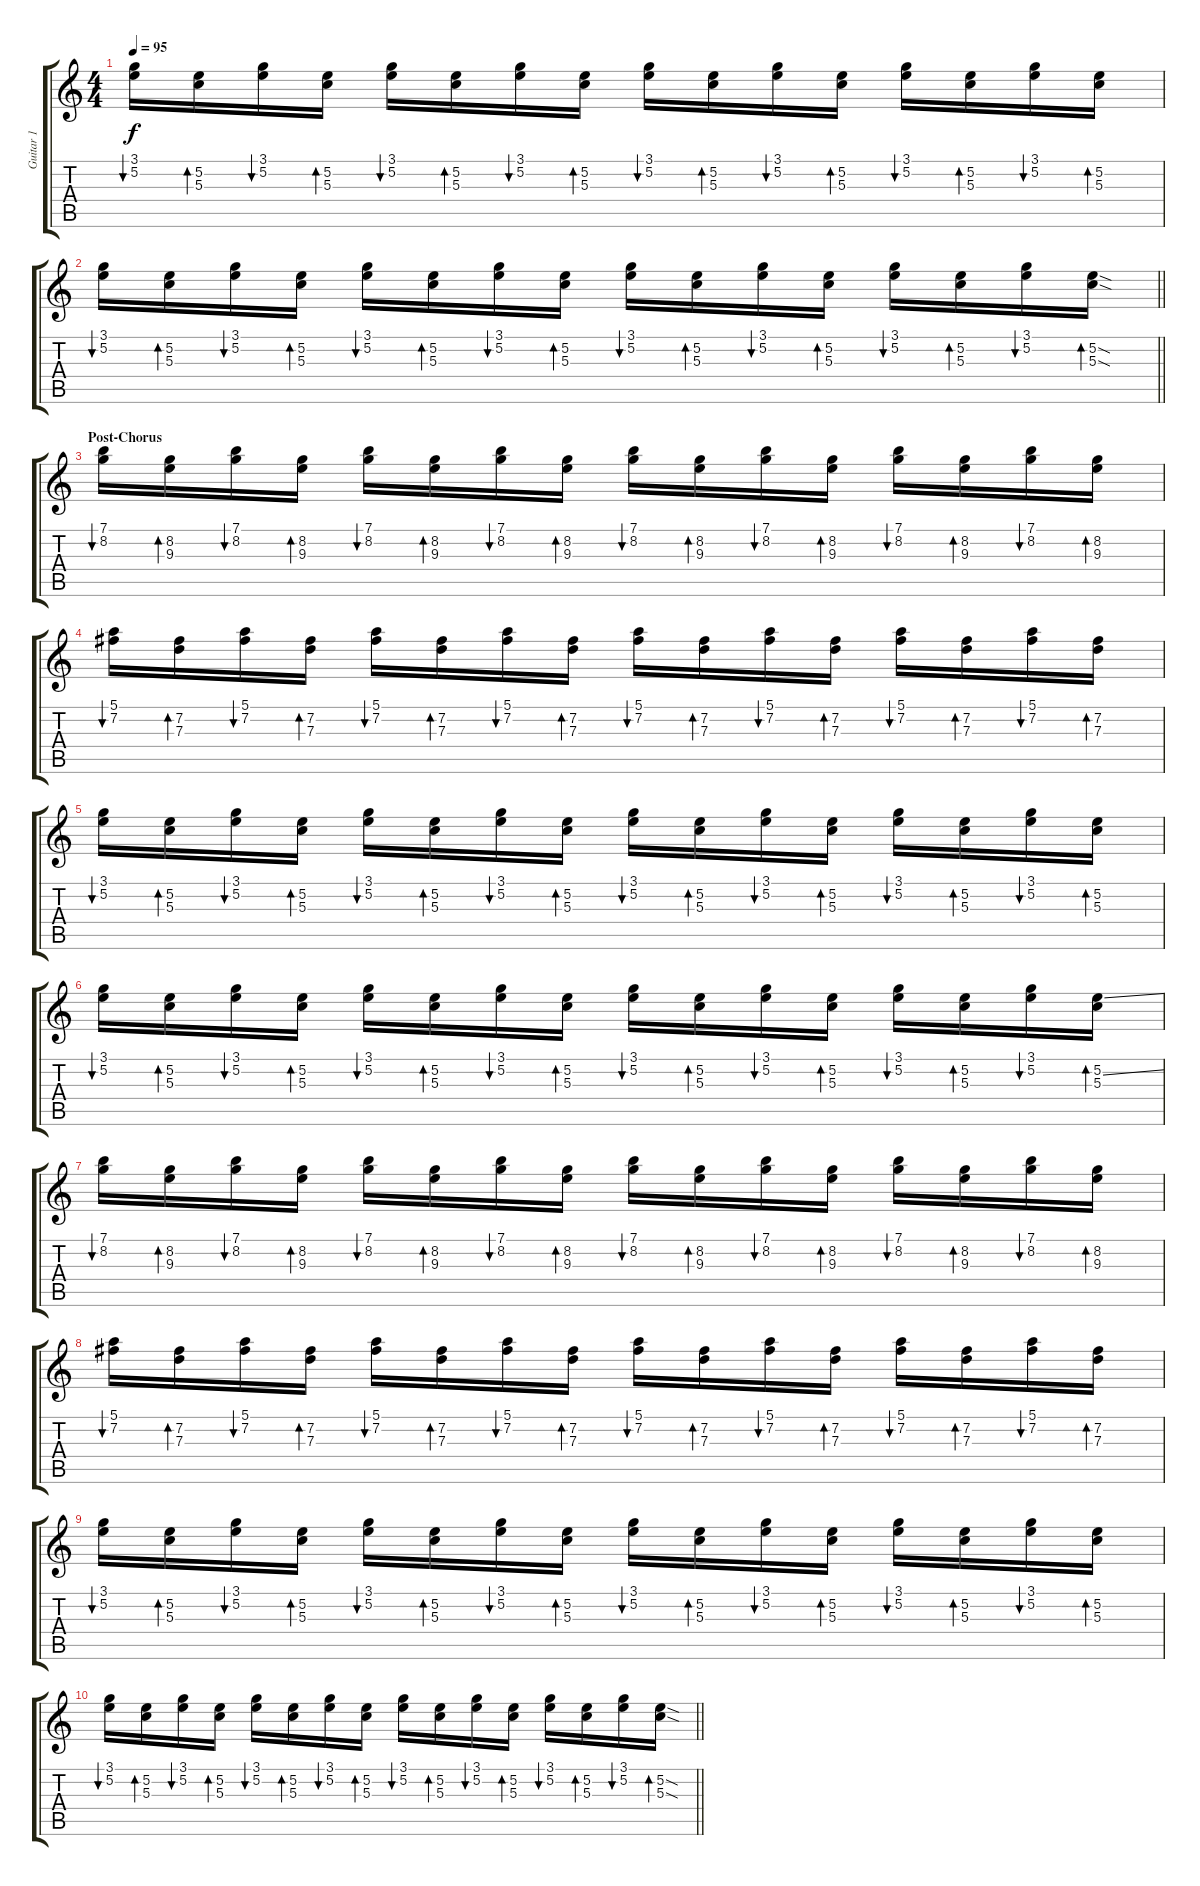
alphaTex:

\track ("Guitar 1" "Guitar 1") {instrument overdrivenguitar}
\staff {score tabs}
\tuning (E4 B3 G3 D3 A2 E2) {hide}
\ts (4 4)
\tempo 95
\clef g2
\ks c
(3.1 5.2).16{bu 120 dy f} (5.2 5.3).16{bd 120} (3.1 5.2).16{bu 120} (5.2 5.3).16{bd 120} (3.1 5.2).16{bu 120} (5.2 5.3).16{bd 120} (3.1 5.2).16{bu 120} (5.2 5.3).16{bd 120} (3.1 5.2).16{bu 120} (5.2 5.3).16{bd 120} (3.1 5.2).16{bu 120} (5.2 5.3).16{bd 120} (3.1 5.2).16{bu 120} (5.2 5.3).16{bd 120} (3.1 5.2).16{bu 120} (5.2 5.3).16{bd 120} |
\barLineRight lightlight
(3.1 5.2).16{bu 120} (5.2 5.3).16{bd 120} (3.1 5.2).16{bu 120} (5.2 5.3).16{bd 120} (3.1 5.2).16{bu 120} (5.2 5.3).16{bd 120} (3.1 5.2).16{bu 120} (5.2 5.3).16{bd 120} (3.1 5.2).16{bu 120} (5.2 5.3).16{bd 120} (3.1 5.2).16{bu 120} (5.2 5.3).16{bd 120} (3.1 5.2).16{bu 120} (5.2 5.3).16{bd 120} (3.1 5.2).16{bu 120} (5.2{sod} 5.3{sod}).16{bd 120} |
\section ("" "Post-Chorus")
(7.1 8.2).16{bu 120} (8.2 9.3).16{bd 120} (7.1 8.2).16{bu 120} (8.2 9.3).16{bd 120} (7.1 8.2).16{bu 120} (8.2 9.3).16{bd 120} (7.1 8.2).16{bu 120} (8.2 9.3).16{bd 120} (7.1 8.2).16{bu 120} (8.2 9.3).16{bd 120} (7.1 8.2).16{bu 120} (8.2 9.3).16{bd 120} (7.1 8.2).16{bu 120} (8.2 9.3).16{bd 120} (7.1 8.2).16{bu 120} (8.2 9.3).16{bd 120} |
(5.1 7.2).16{bu 120} (7.2 7.3).16{bd 120} (5.1 7.2).16{bu 120} (7.2 7.3).16{bd 120} (5.1 7.2).16{bu 120} (7.2 7.3).16{bd 120} (5.1 7.2).16{bu 120} (7.2 7.3).16{bd 120} (5.1 7.2).16{bu 120} (7.2 7.3).16{bd 120} (5.1 7.2).16{bu 120} (7.2 7.3).16{bd 120} (5.1 7.2).16{bu 120} (7.2 7.3).16{bd 120} (5.1 7.2).16{bu 120} (7.2 7.3).16{bd 120} |
(3.1 5.2).16{bu 120} (5.2 5.3).16{bd 120} (3.1 5.2).16{bu 120} (5.2 5.3).16{bd 120} (3.1 5.2).16{bu 120} (5.2 5.3).16{bd 120} (3.1 5.2).16{bu 120} (5.2 5.3).16{bd 120} (3.1 5.2).16{bu 120} (5.2 5.3).16{bd 120} (3.1 5.2).16{bu 120} (5.2 5.3).16{bd 120} (3.1 5.2).16{bu 120} (5.2 5.3).16{bd 120} (3.1 5.2).16{bu 120} (5.2 5.3).16{bd 120} |
(3.1 5.2).16{bu 120} (5.2 5.3).16{bd 120} (3.1 5.2).16{bu 120} (5.2 5.3).16{bd 120} (3.1 5.2).16{bu 120} (5.2 5.3).16{bd 120} (3.1 5.2).16{bu 120} (5.2 5.3).16{bd 120} (3.1 5.2).16{bu 120} (5.2 5.3).16{bd 120} (3.1 5.2).16{bu 120} (5.2 5.3).16{bd 120} (3.1 5.2).16{bu 120} (5.2 5.3).16{bd 120} (3.1 5.2).16{bu 120} (5.2{ss} 5.3).16{bd 120} |
(7.1 8.2).16{bu 120} (8.2 9.3).16{bd 120} (7.1 8.2).16{bu 120} (8.2 9.3).16{bd 120} (7.1 8.2).16{bu 120} (8.2 9.3).16{bd 120} (7.1 8.2).16{bu 120} (8.2 9.3).16{bd 120} (7.1 8.2).16{bu 120} (8.2 9.3).16{bd 120} (7.1 8.2).16{bu 120} (8.2 9.3).16{bd 120} (7.1 8.2).16{bu 120} (8.2 9.3).16{bd 120} (7.1 8.2).16{bu 120} (8.2 9.3).16{bd 120} |
(5.1 7.2).16{bu 120} (7.2 7.3).16{bd 120} (5.1 7.2).16{bu 120} (7.2 7.3).16{bd 120} (5.1 7.2).16{bu 120} (7.2 7.3).16{bd 120} (5.1 7.2).16{bu 120} (7.2 7.3).16{bd 120} (5.1 7.2).16{bu 120} (7.2 7.3).16{bd 120} (5.1 7.2).16{bu 120} (7.2 7.3).16{bd 120} (5.1 7.2).16{bu 120} (7.2 7.3).16{bd 120} (5.1 7.2).16{bu 120} (7.2 7.3).16{bd 120} |
(3.1 5.2).16{bu 120} (5.2 5.3).16{bd 120} (3.1 5.2).16{bu 120} (5.2 5.3).16{bd 120} (3.1 5.2).16{bu 120} (5.2 5.3).16{bd 120} (3.1 5.2).16{bu 120} (5.2 5.3).16{bd 120} (3.1 5.2).16{bu 120} (5.2 5.3).16{bd 120} (3.1 5.2).16{bu 120} (5.2 5.3).16{bd 120} (3.1 5.2).16{bu 120} (5.2 5.3).16{bd 120} (3.1 5.2).16{bu 120} (5.2 5.3).16{bd 120} |
\barLineRight lightlight
(3.1 5.2).16{bu 120} (5.2 5.3).16{bd 120} (3.1 5.2).16{bu 120} (5.2 5.3).16{bd 120} (3.1 5.2).16{bu 120} (5.2 5.3).16{bd 120} (3.1 5.2).16{bu 120} (5.2 5.3).16{bd 120} (3.1 5.2).16{bu 120} (5.2 5.3).16{bd 120} (3.1 5.2).16{bu 120} (5.2 5.3).16{bd 120} (3.1 5.2).16{bu 120} (5.2 5.3).16{bd 120} (3.1 5.2).16{bu 120} (5.2{sod} 5.3{sod}).16{bd 120}
